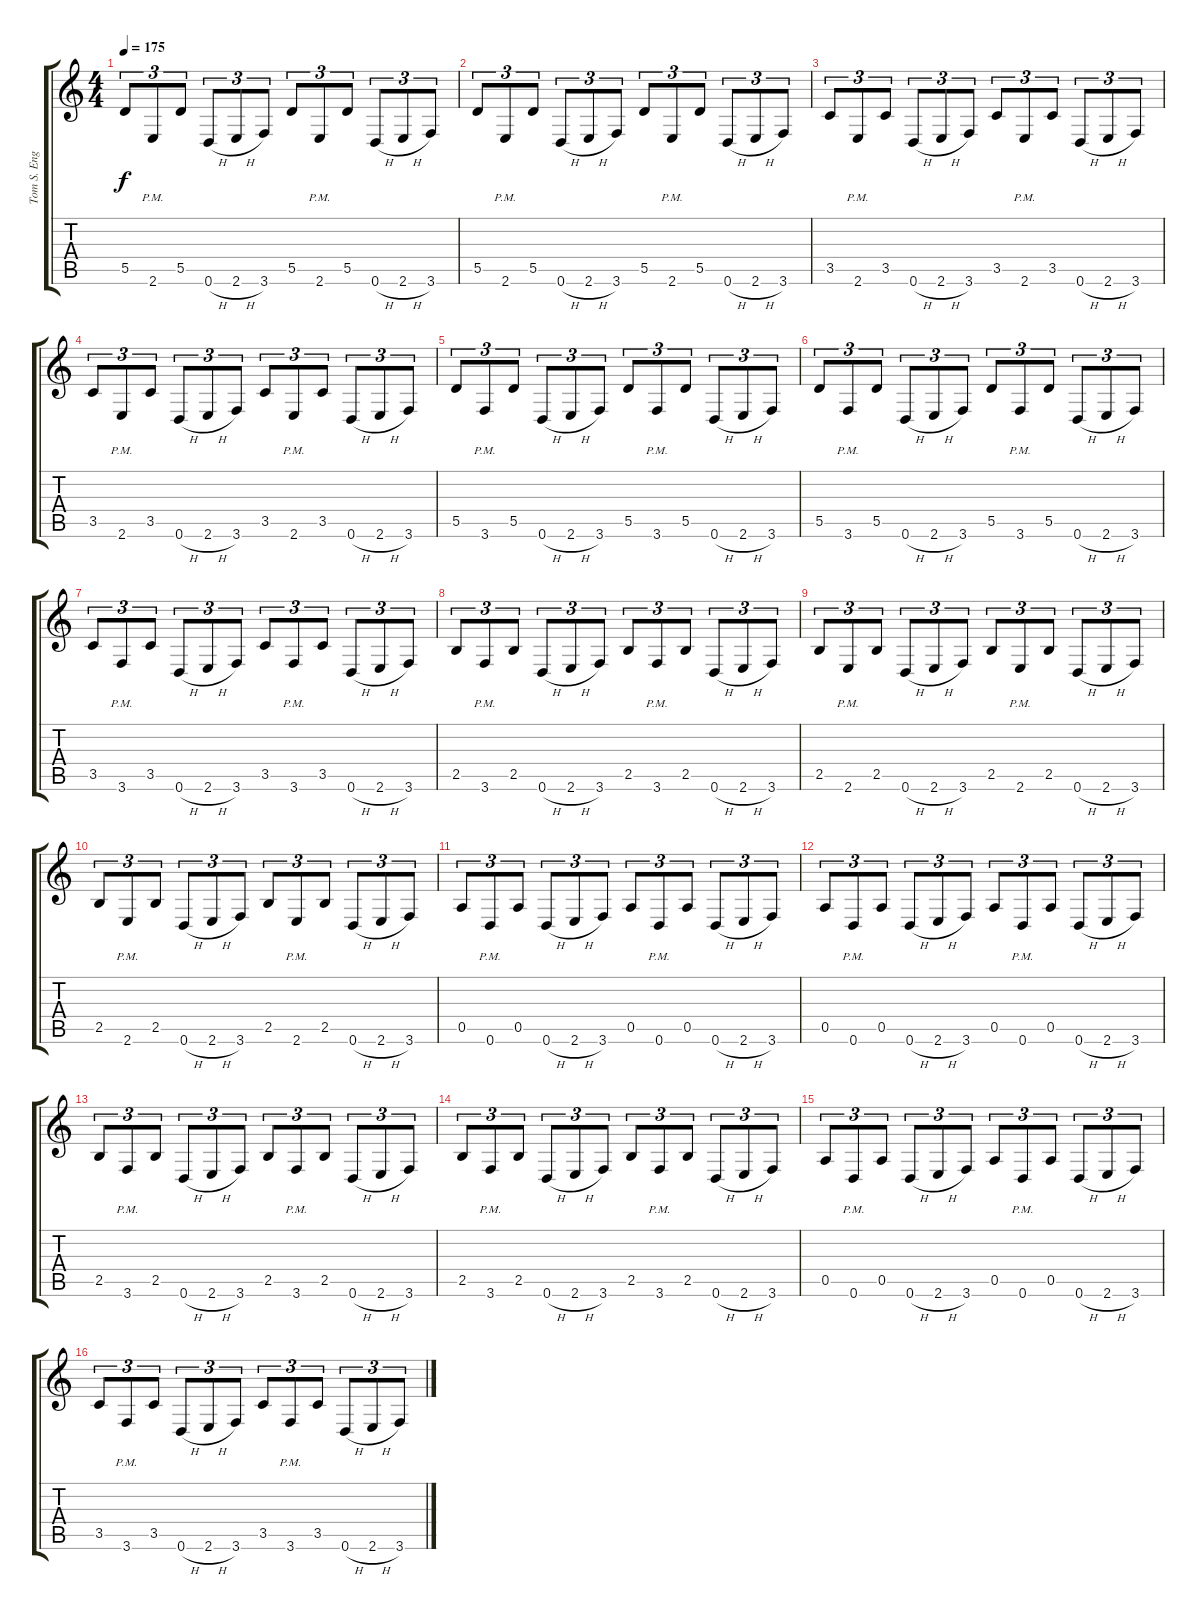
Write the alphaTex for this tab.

\track ("Tom S. Englund" "Tom S. Eng") {instrument distortionguitar}
\staff {score tabs}
\tuning (E4 B3 G3 D3 A2 D2) {hide}
\ts (4 4)
\tempo 175
\clef g2
\ks c
5.5.8{tu (3 2) dy f} 2.6{pm}.8{tu (3 2)} 5.5.8{tu (3 2)} 0.6{h}.8{tu (3 2)} 2.6{h}.8{tu (3 2)} 3.6.8{tu (3 2)} 5.5.8{tu (3 2)} 2.6{pm}.8{tu (3 2)} 5.5.8{tu (3 2)} 0.6{h}.8{tu (3 2)} 2.6{h}.8{tu (3 2)} 3.6.8{tu (3 2)} |
5.5.8{tu (3 2)} 2.6{pm}.8{tu (3 2)} 5.5.8{tu (3 2)} 0.6{h}.8{tu (3 2)} 2.6{h}.8{tu (3 2)} 3.6.8{tu (3 2)} 5.5.8{tu (3 2)} 2.6{pm}.8{tu (3 2)} 5.5.8{tu (3 2)} 0.6{h}.8{tu (3 2)} 2.6{h}.8{tu (3 2)} 3.6.8{tu (3 2)} |
3.5.8{tu (3 2)} 2.6{pm}.8{tu (3 2)} 3.5.8{tu (3 2)} 0.6{h}.8{tu (3 2)} 2.6{h}.8{tu (3 2)} 3.6.8{tu (3 2)} 3.5.8{tu (3 2)} 2.6{pm}.8{tu (3 2)} 3.5.8{tu (3 2)} 0.6{h}.8{tu (3 2)} 2.6{h}.8{tu (3 2)} 3.6.8{tu (3 2)} |
3.5.8{tu (3 2)} 2.6{pm}.8{tu (3 2)} 3.5.8{tu (3 2)} 0.6{h}.8{tu (3 2)} 2.6{h}.8{tu (3 2)} 3.6.8{tu (3 2)} 3.5.8{tu (3 2)} 2.6{pm}.8{tu (3 2)} 3.5.8{tu (3 2)} 0.6{h}.8{tu (3 2)} 2.6{h}.8{tu (3 2)} 3.6.8{tu (3 2)} |
5.5.8{tu (3 2)} 3.6{pm}.8{tu (3 2)} 5.5.8{tu (3 2)} 0.6{h}.8{tu (3 2)} 2.6{h}.8{tu (3 2)} 3.6.8{tu (3 2)} 5.5.8{tu (3 2)} 3.6{pm}.8{tu (3 2)} 5.5.8{tu (3 2)} 0.6{h}.8{tu (3 2)} 2.6{h}.8{tu (3 2)} 3.6.8{tu (3 2)} |
5.5.8{tu (3 2)} 3.6{pm}.8{tu (3 2)} 5.5.8{tu (3 2)} 0.6{h}.8{tu (3 2)} 2.6{h}.8{tu (3 2)} 3.6.8{tu (3 2)} 5.5.8{tu (3 2)} 3.6{pm}.8{tu (3 2)} 5.5.8{tu (3 2)} 0.6{h}.8{tu (3 2)} 2.6{h}.8{tu (3 2)} 3.6.8{tu (3 2)} |
3.5.8{tu (3 2)} 3.6{pm}.8{tu (3 2)} 3.5.8{tu (3 2)} 0.6{h}.8{tu (3 2)} 2.6{h}.8{tu (3 2)} 3.6.8{tu (3 2)} 3.5.8{tu (3 2)} 3.6{pm}.8{tu (3 2)} 3.5.8{tu (3 2)} 0.6{h}.8{tu (3 2)} 2.6{h}.8{tu (3 2)} 3.6.8{tu (3 2)} |
2.5.8{tu (3 2)} 3.6{pm}.8{tu (3 2)} 2.5.8{tu (3 2)} 0.6{h}.8{tu (3 2)} 2.6{h}.8{tu (3 2)} 3.6.8{tu (3 2)} 2.5.8{tu (3 2)} 3.6{pm}.8{tu (3 2)} 2.5.8{tu (3 2)} 0.6{h}.8{tu (3 2)} 2.6{h}.8{tu (3 2)} 3.6.8{tu (3 2)} |
2.5.8{tu (3 2)} 2.6{pm}.8{tu (3 2)} 2.5.8{tu (3 2)} 0.6{h}.8{tu (3 2)} 2.6{h}.8{tu (3 2)} 3.6.8{tu (3 2)} 2.5.8{tu (3 2)} 2.6{pm}.8{tu (3 2)} 2.5.8{tu (3 2)} 0.6{h}.8{tu (3 2)} 2.6{h}.8{tu (3 2)} 3.6.8{tu (3 2)} |
2.5.8{tu (3 2)} 2.6{pm}.8{tu (3 2)} 2.5.8{tu (3 2)} 0.6{h}.8{tu (3 2)} 2.6{h}.8{tu (3 2)} 3.6.8{tu (3 2)} 2.5.8{tu (3 2)} 2.6{pm}.8{tu (3 2)} 2.5.8{tu (3 2)} 0.6{h}.8{tu (3 2)} 2.6{h}.8{tu (3 2)} 3.6.8{tu (3 2)} |
0.5.8{tu (3 2)} 0.6{pm}.8{tu (3 2)} 0.5.8{tu (3 2)} 0.6{h}.8{tu (3 2)} 2.6{h}.8{tu (3 2)} 3.6.8{tu (3 2)} 0.5.8{tu (3 2)} 0.6{pm}.8{tu (3 2)} 0.5.8{tu (3 2)} 0.6{h}.8{tu (3 2)} 2.6{h}.8{tu (3 2)} 3.6.8{tu (3 2)} |
0.5.8{tu (3 2)} 0.6{pm}.8{tu (3 2)} 0.5.8{tu (3 2)} 0.6{h}.8{tu (3 2)} 2.6{h}.8{tu (3 2)} 3.6.8{tu (3 2)} 0.5.8{tu (3 2)} 0.6{pm}.8{tu (3 2)} 0.5.8{tu (3 2)} 0.6{h}.8{tu (3 2)} 2.6{h}.8{tu (3 2)} 3.6.8{tu (3 2)} |
2.5.8{tu (3 2)} 3.6{pm}.8{tu (3 2)} 2.5.8{tu (3 2)} 0.6{h}.8{tu (3 2)} 2.6{h}.8{tu (3 2)} 3.6.8{tu (3 2)} 2.5.8{tu (3 2)} 3.6{pm}.8{tu (3 2)} 2.5.8{tu (3 2)} 0.6{h}.8{tu (3 2)} 2.6{h}.8{tu (3 2)} 3.6.8{tu (3 2)} |
2.5.8{tu (3 2)} 3.6{pm}.8{tu (3 2)} 2.5.8{tu (3 2)} 0.6{h}.8{tu (3 2)} 2.6{h}.8{tu (3 2)} 3.6.8{tu (3 2)} 2.5.8{tu (3 2)} 3.6{pm}.8{tu (3 2)} 2.5.8{tu (3 2)} 0.6{h}.8{tu (3 2)} 2.6{h}.8{tu (3 2)} 3.6.8{tu (3 2)} |
0.5.8{tu (3 2)} 0.6{pm}.8{tu (3 2)} 0.5.8{tu (3 2)} 0.6{h}.8{tu (3 2)} 2.6{h}.8{tu (3 2)} 3.6.8{tu (3 2)} 0.5.8{tu (3 2)} 0.6{pm}.8{tu (3 2)} 0.5.8{tu (3 2)} 0.6{h}.8{tu (3 2)} 2.6{h}.8{tu (3 2)} 3.6.8{tu (3 2)} |
3.5.8{tu (3 2)} 3.6{pm}.8{tu (3 2)} 3.5.8{tu (3 2)} 0.6{h}.8{tu (3 2)} 2.6{h}.8{tu (3 2)} 3.6.8{tu (3 2)} 3.5.8{tu (3 2)} 3.6{pm}.8{tu (3 2)} 3.5.8{tu (3 2)} 0.6{h}.8{tu (3 2)} 2.6{h}.8{tu (3 2)} 3.6.8{tu (3 2)}
